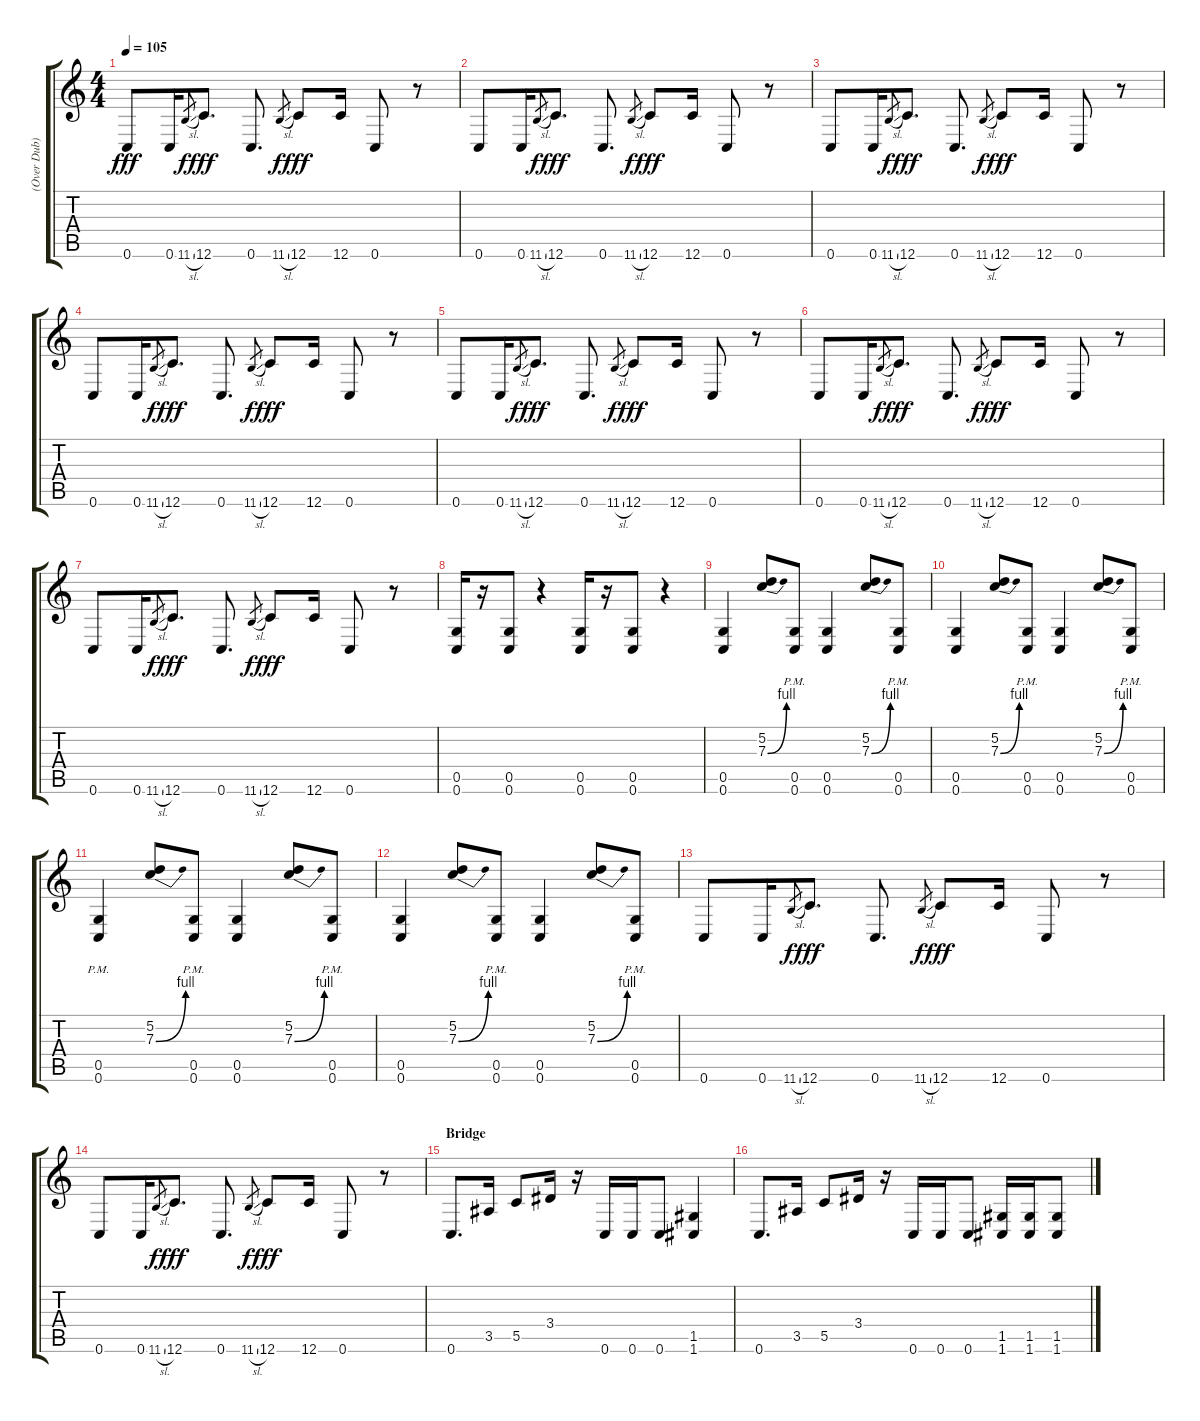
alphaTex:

\track ("(Over Dub)" "(Over Dub)") {instrument distortionguitar}
\staff {score tabs}
\tuning (D4 A3 F3 C3 G2 C2) {hide}
\ts (4 4)
\tempo 105
\clef g2
\ks c
0.6.8{dy fff} 0.6.16 11.6{sl}.8{gr dy f} 12.6.8{d dy fff} 0.6.8{d} 11.6{sl}.8{gr dy f} 12.6.8{dy fff} 12.6.16 0.6.8 r.8 |
0.6.8 0.6.16 11.6{sl}.8{gr dy f} 12.6.8{d dy fff} 0.6.8{d} 11.6{sl}.8{gr dy f} 12.6.8{dy fff} 12.6.16 0.6.8 r.8 |
0.6.8 0.6.16 11.6{sl}.8{gr dy f} 12.6.8{d dy fff} 0.6.8{d} 11.6{sl}.8{gr dy f} 12.6.8{dy fff} 12.6.16 0.6.8 r.8 |
0.6.8 0.6.16 11.6{sl}.8{gr dy f} 12.6.8{d dy fff} 0.6.8{d} 11.6{sl}.8{gr dy f} 12.6.8{dy fff} 12.6.16 0.6.8 r.8 |
0.6.8 0.6.16 11.6{sl}.8{gr dy f} 12.6.8{d dy fff} 0.6.8{d} 11.6{sl}.8{gr dy f} 12.6.8{dy fff} 12.6.16 0.6.8 r.8 |
0.6.8 0.6.16 11.6{sl}.8{gr dy f} 12.6.8{d dy fff} 0.6.8{d} 11.6{sl}.8{gr dy f} 12.6.8{dy fff} 12.6.16 0.6.8 r.8 |
0.6.8 0.6.16 11.6{sl}.8{gr dy f} 12.6.8{d dy fff} 0.6.8{d} 11.6{sl}.8{gr dy f} 12.6.8{dy fff} 12.6.16 0.6.8 r.8 |
(0.5 0.6).16 r.16 (0.5 0.6).8 r.4 (0.5 0.6).16 r.16 (0.5 0.6).8 r.4 |
(0.5 0.6).4 (5.2 7.3{be (bend 0 0 60 4)}).8 (0.5{pm} 0.6).8 (0.5 0.6).4 (5.2 7.3{be (bend 0 0 60 4)}).8 (0.5{pm} 0.6).8 |
(0.5 0.6).4 (5.2 7.3{be (bend 0 0 60 4)}).8 (0.5{pm} 0.6).8 (0.5 0.6).4 (5.2 7.3{be (bend 0 0 60 4)}).8 (0.5{pm} 0.6).8 |
(0.5{pm} 0.6{pm}).4 (5.2 7.3{be (bend 0 0 60 4)}).8 (0.5{pm} 0.6).8 (0.5 0.6).4 (5.2 7.3{be (bend 0 0 60 4)}).8 (0.5{pm} 0.6).8 |
(0.5 0.6).4 (5.2 7.3{be (bend 0 0 60 4)}).8 (0.5{pm} 0.6).8 (0.5 0.6).4 (5.2 7.3{be (bend 0 0 60 4)}).8 (0.5{pm} 0.6).8 |
0.6.8 0.6.16 11.6{sl}.8{gr dy f} 12.6.8{d dy fff} 0.6.8{d} 11.6{sl}.8{gr dy f} 12.6.8{dy fff} 12.6.16 0.6.8 r.8 |
0.6.8 0.6.16 11.6{sl}.8{gr dy f} 12.6.8{d dy fff} 0.6.8{d} 11.6{sl}.8{gr dy f} 12.6.8{dy fff} 12.6.16 0.6.8 r.8 |
\section ("" "Bridge")
0.6.8{d} 3.5.16 5.5.8 3.4.16 r.16 0.6.16 0.6.16 0.6.8 (1.5 1.6).4 |
0.6.8{d} 3.5.16 5.5.8 3.4.16 r.16 0.6.16 0.6.16 0.6.8 (1.5 1.6).16 (1.5 1.6).16 (1.5 1.6).8
